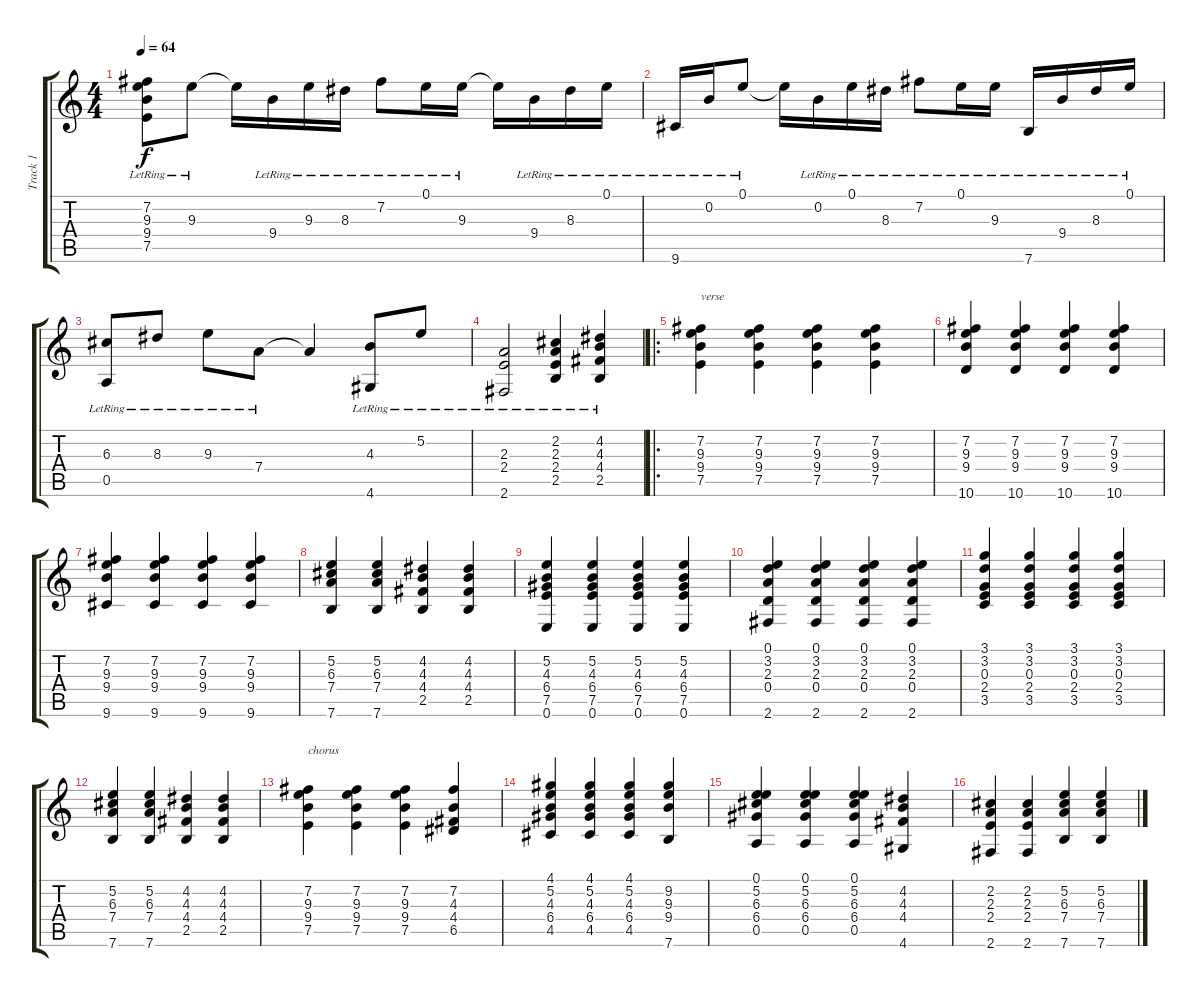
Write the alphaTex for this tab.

\track ("Track 1" "Track 1") {instrument acousticguitarnylon}
\staff {score tabs}
\tuning (E4 B3 G3 D3 A2 E2) {hide}
\ts (4 4)
\tempo 64
\clef g2
\ks c
(7.2{lr} 9.3{lr} 9.4{lr} 7.5{lr}).8{dy f instrument acousticguitarnylon} 9.3{lr}.8 9.3{t}.16 9.4{lr}.16 9.3{lr}.16 8.3{lr}.16 7.2{lr}.8 0.1{lr}.16 9.3{lr}.16 9.3{t}.16 9.4{lr}.16 8.3{lr}.16 0.1{lr}.16 |
9.6{lr}.16 0.2{lr}.16 0.1{lr}.8 0.1{t}.16 0.2{lr}.16 0.1{lr}.16 8.3{lr}.16 7.2{lr}.8 0.1{lr}.16 9.3{lr}.16 7.6{lr}.16 9.4{lr}.16 8.3{lr}.16 0.1{lr}.16 |
(6.3{lr} 0.5{lr}).8 8.3{lr}.8 9.3{lr}.8 7.4{lr}.8 7.4{t}.4 (4.3{lr} 4.6{lr}).8 5.2{lr}.8 |
(2.3{lr} 2.4{lr} 2.6{lr}).2 (2.2{lr} 2.3{lr} 2.4{lr} 2.5{lr}).4 (4.2{lr} 4.3{lr} 4.4{lr} 2.5{lr}).4 |
\ro
(7.2 9.3 9.4 7.5).4{txt "verse"} (7.2 9.3 9.4 7.5).4 (7.2 9.3 9.4 7.5).4 (7.2 9.3 9.4 7.5).4 |
(7.2 9.3 9.4 10.6).4 (7.2 9.3 9.4 10.6).4 (7.2 9.3 9.4 10.6).4 (7.2 9.3 9.4 10.6).4 |
(7.2 9.3 9.4 9.6).4 (7.2 9.3 9.4 9.6).4 (7.2 9.3 9.4 9.6).4 (7.2 9.3 9.4 9.6).4 |
(5.2 6.3 7.4 7.6).4 (5.2 6.3 7.4 7.6).4 (4.2 4.3 4.4 2.5).4 (4.2 4.3 4.4 2.5).4 |
(5.2 4.3 6.4 7.5 0.6).4 (5.2 4.3 6.4 7.5 0.6).4 (5.2 4.3 6.4 7.5 0.6).4 (5.2 4.3 6.4 7.5 0.6).4 |
(0.1 3.2 2.3 0.4 2.6).4 (0.1 3.2 2.3 0.4 2.6).4 (0.1 3.2 2.3 0.4 2.6).4 (0.1 3.2 2.3 0.4 2.6).4 |
(3.1 3.2 0.3 2.4 3.5).4 (3.1 3.2 0.3 2.4 3.5).4 (3.1 3.2 0.3 2.4 3.5).4 (3.1 3.2 0.3 2.4 3.5).4 |
(5.2 6.3 7.4 7.6).4 (5.2 6.3 7.4 7.6).4 (4.2 4.3 4.4 2.5).4 (4.2 4.3 4.4 2.5).4 |
(7.2 9.3 9.4 7.5).4{txt "chorus"} (7.2 9.3 9.4 7.5).4 (7.2 9.3 9.4 7.5).4 (7.2 4.3 4.4 6.5).4 |
(4.1 5.2 4.3 6.4 4.5).4 (4.1 5.2 4.3 6.4 4.5).4 (4.1 5.2 4.3 6.4 4.5).4 (9.2 9.3 9.4 7.6).4 |
(0.1 5.2 6.3 6.4 0.5).4 (0.1 5.2 6.3 6.4 0.5).4 (0.1 5.2 6.3 6.4 0.5).4 (4.2 4.3 4.4 4.6).4 |
(2.2 2.3 2.4 2.6).4 (2.2 2.3 2.4 2.6).4 (5.2 6.3 7.4 7.6).4 (5.2 6.3 7.4 7.6).4
